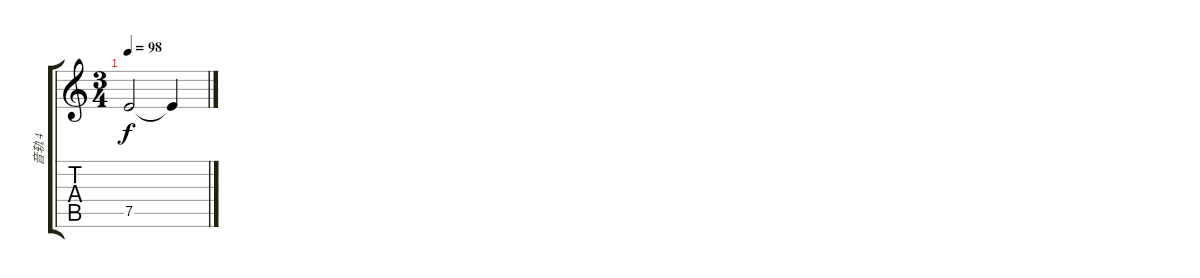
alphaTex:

\track ("音轨 4" "音轨 4") {instrument distortionguitar}
\staff {score tabs}
\tuning (E4 B3 G3 D3 A2 E2) {hide}
\ts (3 4)
\tempo 98
\clef g2
\ks c
7.5.2{dy f} 7.5{t}.4
